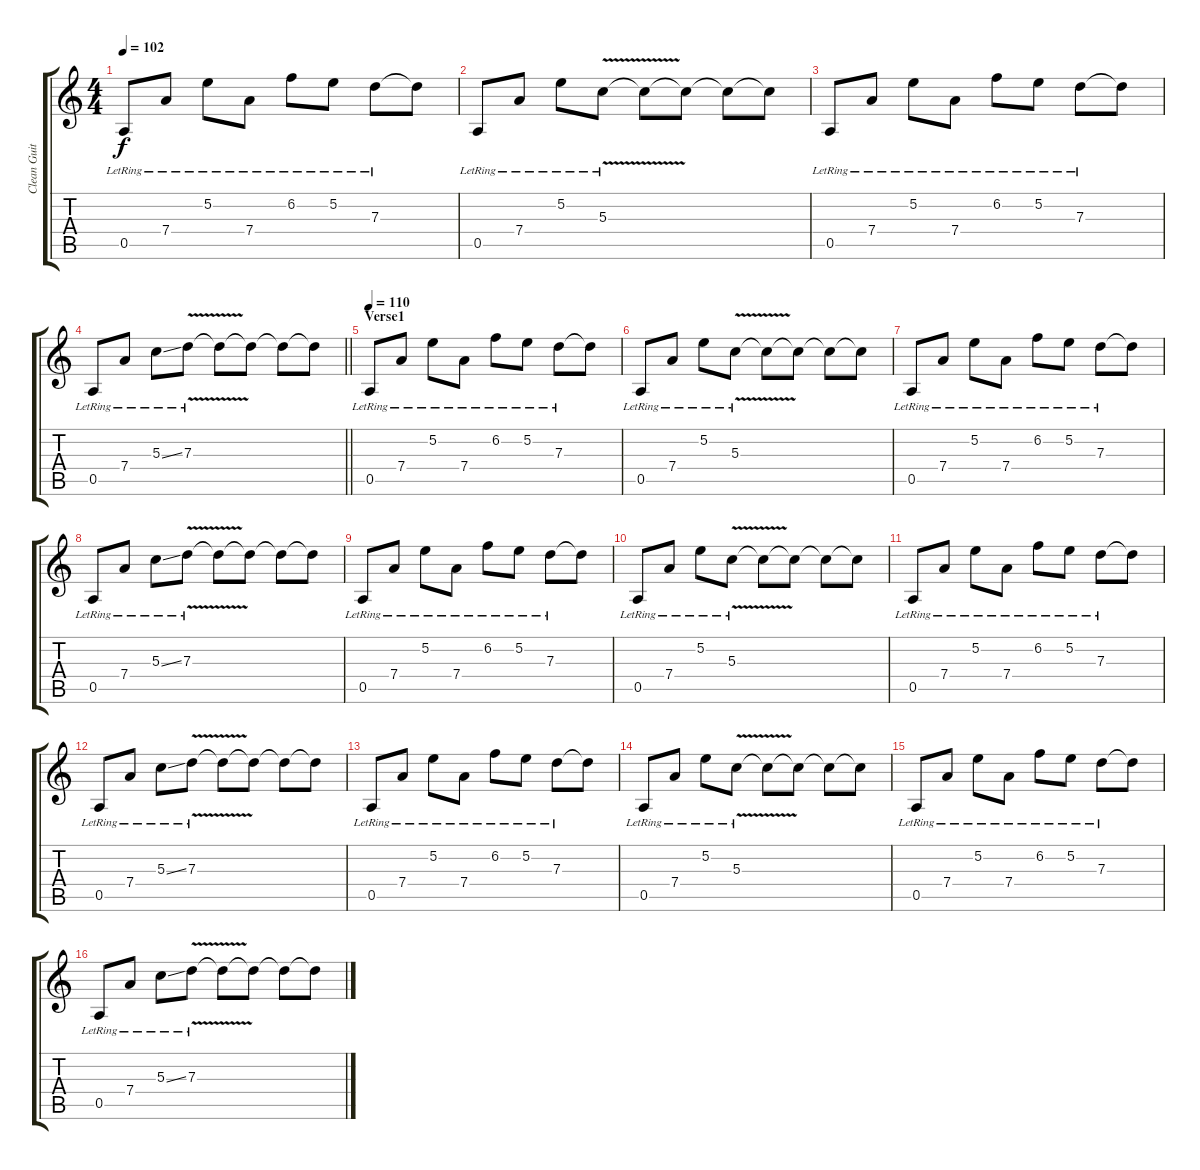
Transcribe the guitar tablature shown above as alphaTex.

\track ("Clean Guitaro4ka + Distortion" "Clean Guit") {instrument electricguitarclean}
\staff {score tabs}
\tuning (E4 B3 G3 D3 A2 E2) {hide}
\ts (4 4)
\tempo 102
\clef g2
\ks c
0.5{lr}.8{dy f} 7.4{lr}.8 5.2{lr}.8 7.4{lr}.8 6.2{lr}.8 5.2{lr}.8 7.3{lr}.8 7.3{t}.8 |
0.5{lr}.8 7.4{lr}.8 5.2{lr}.8 5.3{v lr}.8 5.3{t}.8 5.3{t}.8 5.3{t}.8 5.3{t}.8 |
0.5{lr}.8 7.4{lr}.8 5.2{lr}.8 7.4{lr}.8 6.2{lr}.8 5.2{lr}.8 7.3{lr}.8 7.3{t}.8 |
\barLineRight lightlight
0.5{lr}.8 7.4{lr}.8 5.3{ss lr}.8 7.3{v lr}.8 7.3{t}.8 7.3{t}.8 7.3{t}.8 7.3{t}.8 |
\section ("" "Verse1")
\tempo 110
0.5{lr}.8 7.4{lr}.8 5.2{lr}.8 7.4{lr}.8 6.2{lr}.8 5.2{lr}.8 7.3{lr}.8 7.3{t}.8 |
0.5{lr}.8 7.4{lr}.8 5.2{lr}.8 5.3{v lr}.8 5.3{t}.8 5.3{t}.8 5.3{t}.8 5.3{t}.8 |
0.5{lr}.8 7.4{lr}.8 5.2{lr}.8 7.4{lr}.8 6.2{lr}.8 5.2{lr}.8 7.3{lr}.8 7.3{t}.8 |
0.5{lr}.8 7.4{lr}.8 5.3{ss lr}.8 7.3{v lr}.8 7.3{t}.8 7.3{t}.8 7.3{t}.8 7.3{t}.8 |
0.5{lr}.8 7.4{lr}.8 5.2{lr}.8 7.4{lr}.8 6.2{lr}.8 5.2{lr}.8 7.3{lr}.8 7.3{t}.8 |
0.5{lr}.8 7.4{lr}.8 5.2{lr}.8 5.3{v lr}.8 5.3{t}.8 5.3{t}.8 5.3{t}.8 5.3{t}.8 |
0.5{lr}.8 7.4{lr}.8 5.2{lr}.8 7.4{lr}.8 6.2{lr}.8 5.2{lr}.8 7.3{lr}.8 7.3{t}.8 |
0.5{lr}.8 7.4{lr}.8 5.3{ss lr}.8 7.3{v lr}.8 7.3{t}.8 7.3{t}.8 7.3{t}.8 7.3{t}.8 |
0.5{lr}.8 7.4{lr}.8 5.2{lr}.8 7.4{lr}.8 6.2{lr}.8 5.2{lr}.8 7.3{lr}.8 7.3{t}.8 |
0.5{lr}.8 7.4{lr}.8 5.2{lr}.8 5.3{v lr}.8 5.3{t}.8 5.3{t}.8 5.3{t}.8 5.3{t}.8 |
0.5{lr}.8 7.4{lr}.8 5.2{lr}.8 7.4{lr}.8 6.2{lr}.8 5.2{lr}.8 7.3{lr}.8 7.3{t}.8 |
0.5{lr}.8 7.4{lr}.8 5.3{ss lr}.8 7.3{v lr}.8 7.3{t}.8 7.3{t}.8 7.3{t}.8 7.3{t}.8
